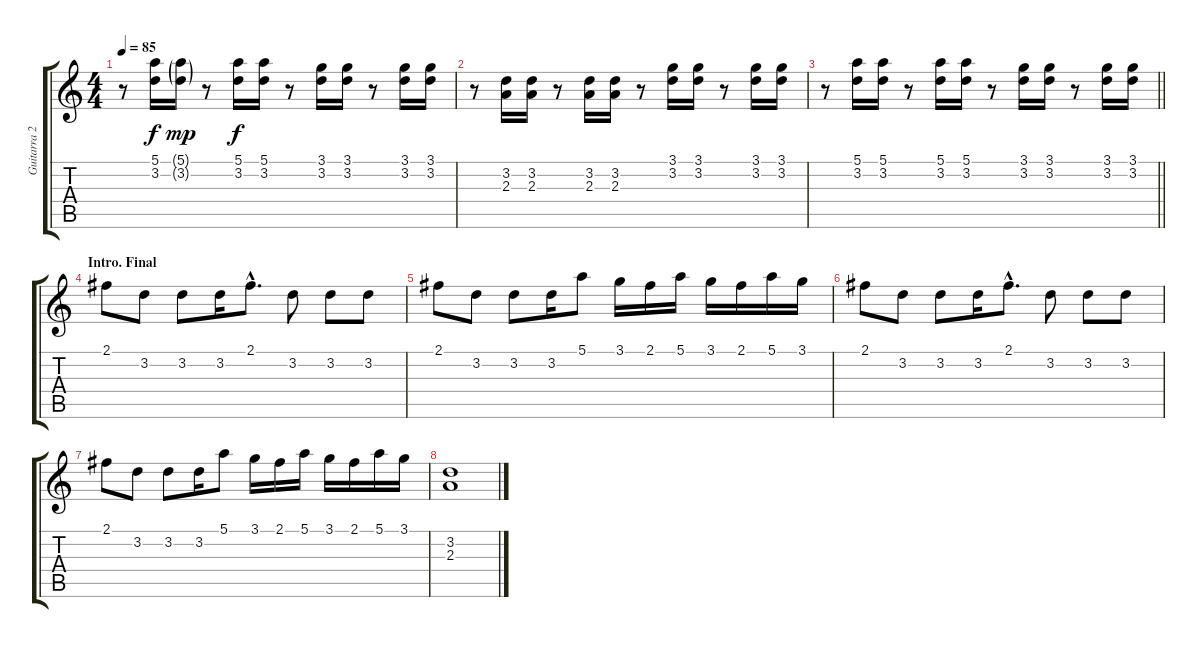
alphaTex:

\track ("Guitarra 2 - Erik" "Guitarra 2") {instrument overdrivenguitar}
\staff {score tabs}
\tuning (E4 B3 G3 D3 A2 E2) {hide}
\ts (4 4)
\tempo 85
\clef g2
\ks c
r.8{dy mp} (5.1 3.2).16{dy f} (5.1{g} 3.2{g}).16{dy mp} r.8 (5.1 3.2).16{dy f} (5.1 3.2).16 r.8 (3.1 3.2).16 (3.1 3.2).16 r.8 (3.1 3.2).16 (3.1 3.2).16 |
r.8 (3.2 2.3).16 (3.2 2.3).16 r.8 (3.2 2.3).16 (3.2 2.3).16 r.8 (3.1 3.2).16 (3.1 3.2).16 r.8 (3.1 3.2).16 (3.1 3.2).16 |
\barLineRight lightlight
r.8 (5.1 3.2).16 (5.1 3.2).16 r.8 (5.1 3.2).16 (5.1 3.2).16 r.8 (3.1 3.2).16 (3.1 3.2).16 r.8 (3.1 3.2).16 (3.1 3.2).16 |
\section ("" "Intro. Final")
2.1.8{volume 14 instrument overdrivenguitar} 3.2.8 3.2.8 3.2.16 2.1{hac}.8{d} 3.2.8 3.2.8 3.2.8 |
2.1.8 3.2.8 3.2.8 3.2.16 5.1.8 3.1.16 2.1.16 5.1.16 3.1.16 2.1.16 5.1.16 3.1.16 |
2.1.8 3.2.8 3.2.8 3.2.16 2.1{hac}.8{d} 3.2.8 3.2.8 3.2.8 |
2.1.8 3.2.8 3.2.8 3.2.16 5.1.8 3.1.16 2.1.16 5.1.16 3.1.16 2.1.16 5.1.16 3.1.16 |
(3.2 2.3).1
